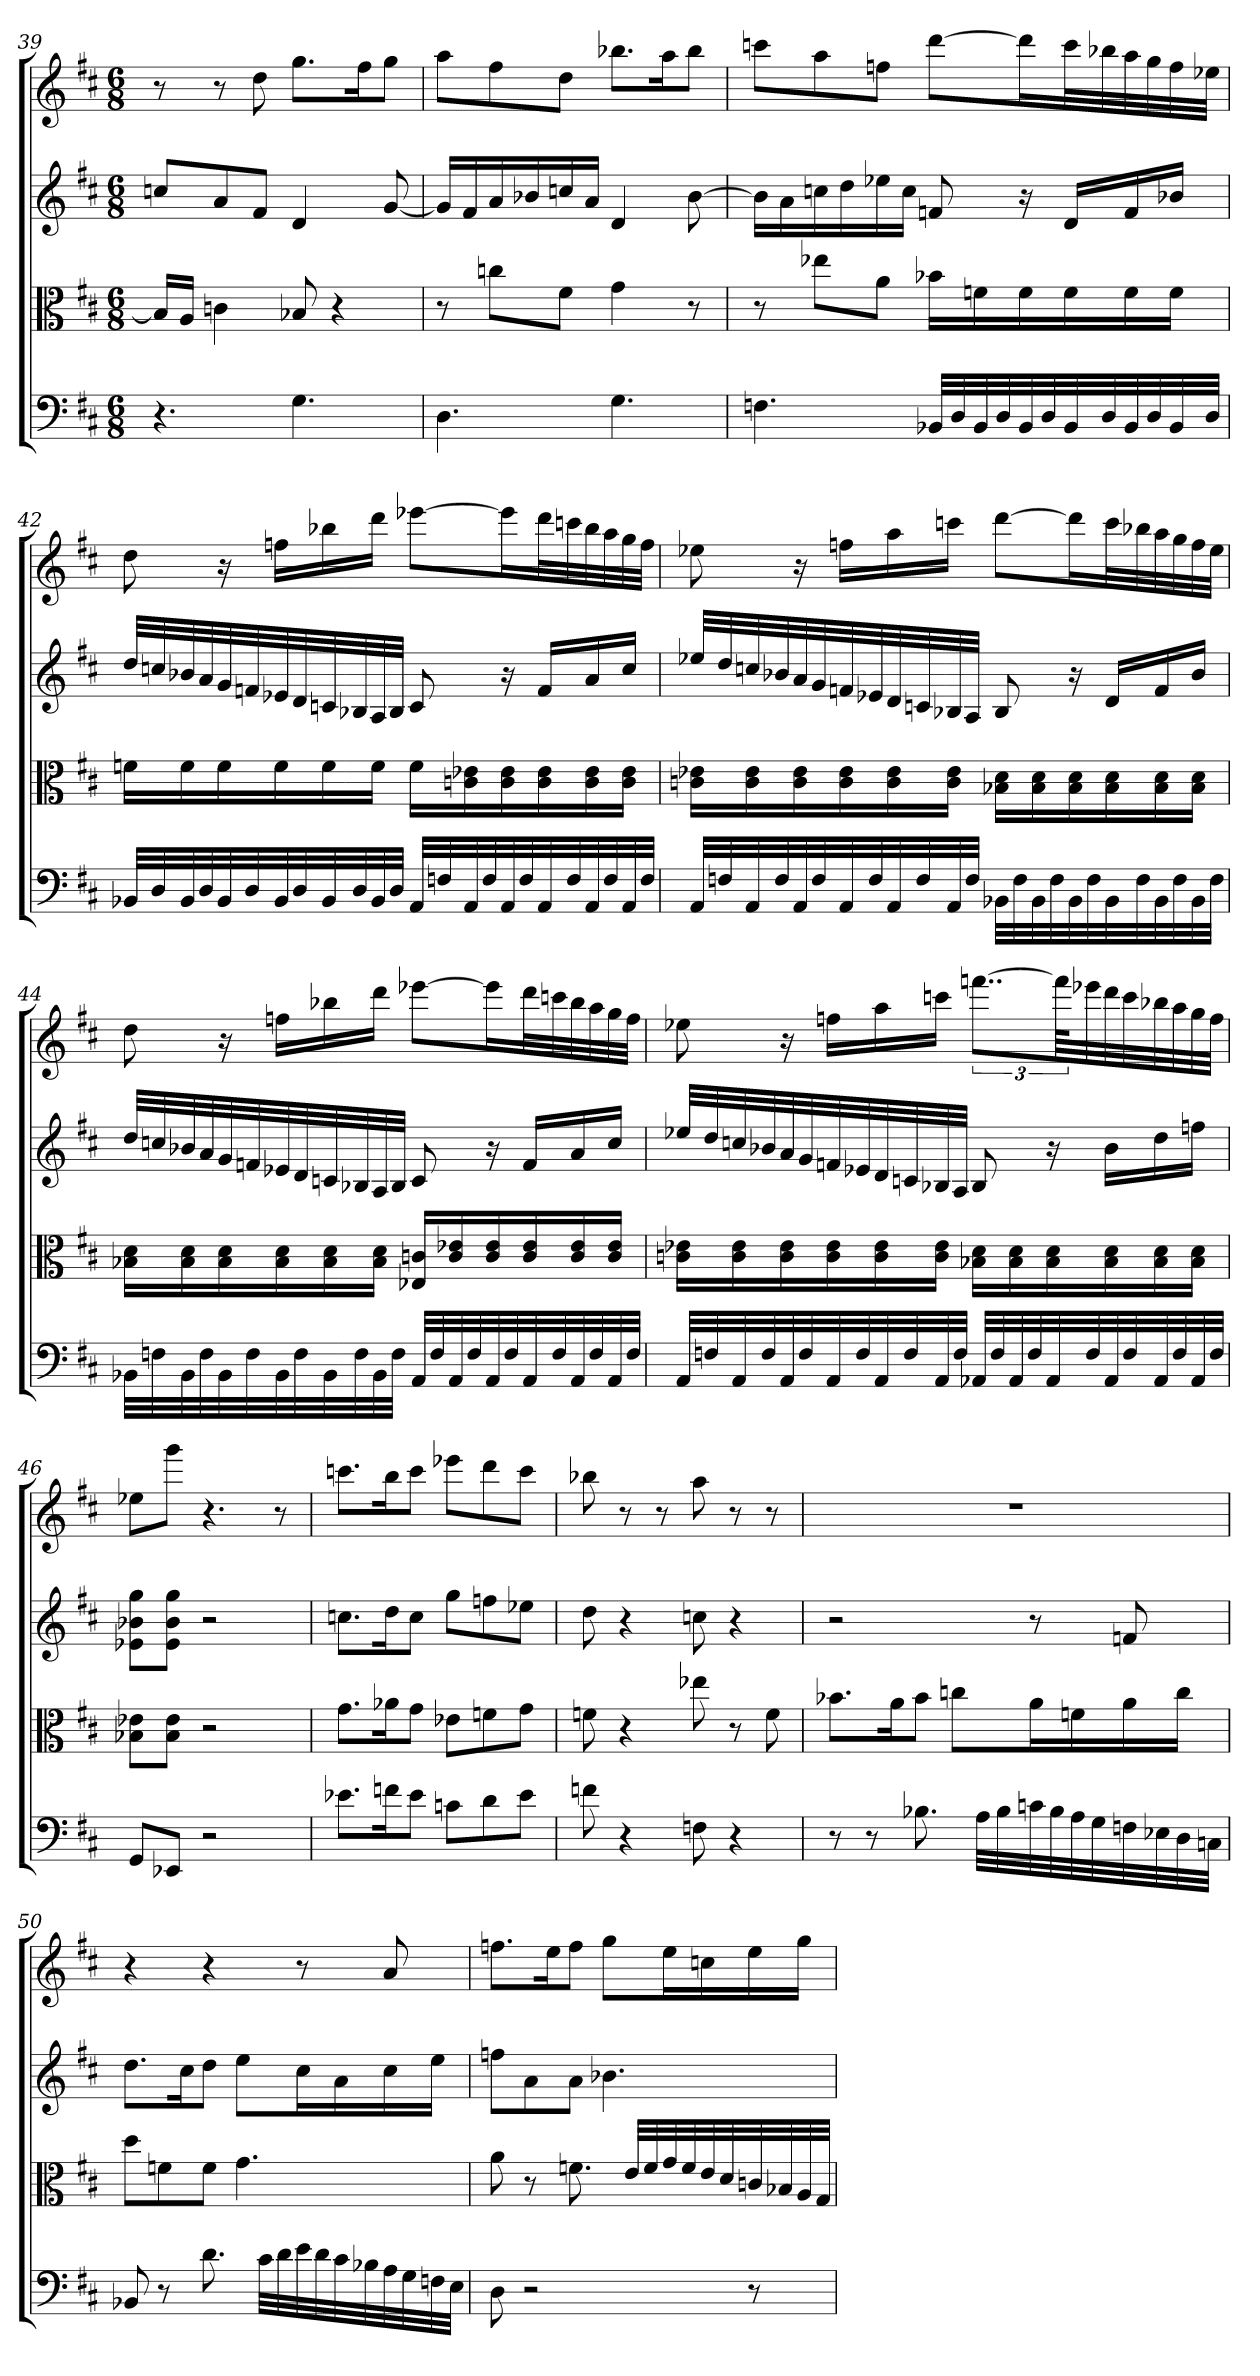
**kern	**kern	**kern	**kern
*part4	*part3	*part2	*part1
*staff4	*staff3	*staff2	*staff1
*clefF4	*clefC3	*	*
*k[f#c#]	*k[f#c#]	*k[f#c#]	*k[f#c#]
*D:	*D:	*D:	*D:
*M6/8	*M6/8	*M6/8	*M6/8
=39	=39	=39	=39
4.r	16B-/LL]	8ccnL	8r
.	16A/JJ	.	.
.	4cn	8a	8r
.	.	8f#J	8dd
4.G	8B-X	4d	8.ggL
.	4r	.	.
.	.	.	16ff#K
.	.	[8g	8ggJ
=40	=40	=40	=40
4.D	8r	16gLL]	8aaL
.	.	16f#	.
.	8ccn\L	16a	8ff#
.	.	16b-X	.
.	8f#\J	16ccn	8ddJ
.	.	16aJJ	.
4.G	4g	4d	8.bb-XL
.	.	.	16aaK
.	8r	[8b-	8bb-J
=41	=41	=41	=41
4.Fn	8r	16b-LL]	8cccnL
.	.	16a	.
.	8ee-X\L	16ccn	8aa
.	.	16dd	.
.	8a\J	16ee-X	8ffnJ
.	.	16ccJJ	.
32BB-X/LLL	16b-X\LL	8fn	[8dddL
32D/	.	.	.
32BB-/	16fn\	.	.
32D/	.	.	.
32BB-/	16f\	16r	16dddL]
32D/	.	.	.
32BB-/	16f\	16dLL	32cccL
32D/	.	.	32bb-X
32BB-/	16f\	16f	32aa
32D/	.	.	32gg
32BB-/	16f\JJ	16b-XJJ	32ff
32D/JJJ	.	.	32ee-XJJJ
=42	=42	=42	=42
32BB-X/LLL	16fn\LL	32ddLLL	8dd
32D/	.	32ccn	.
32BB-/	16f\	32b-X	.
32D/	.	32a	.
32BB-/	16f\	32g	16r
32D/	.	32fn	.
32BB-/	16f\	32e-X	16ffnLL
32D/	.	32d	.
32BB-/	16f\	32cn	16bb-X
32D/	.	32B-X	.
32BB-/	16f\JJ	32A	16dddJJ
32D/JJJ	.	32B-JJJ	.
32AA/LLL	16f\LL	8c	[8eee-XL
32Fn/	.	.	.
32AA/	16cn\ 16e-X\	.	.
32F/	.	.	.
32AA/	16c\ 16e-\	16r	16eee-L]
32F/	.	.	.
32AA/	16c\ 16e-\	16fLL	32dddL
32F/	.	.	32cccn
32AA/	16c\ 16e-\	16a	32bb-
32F/	.	.	32aa
32AA/	16c\ 16e-\JJ	16ccJJ	32gg
32F/JJJ	.	.	32ffJJJ
=43	=43	=43	=43
32AA/LLL	16cn\ 16e-X\LL	32ee-XLLL	8ee-X
32Fn/	.	32dd	.
32AA/	16c\ 16e-\	32ccn	.
32F/	.	32b-X	.
32AA/	16c\ 16e-\	32a	16r
32F/	.	32g	.
32AA/	16c\ 16e-\	32fn	16ffnLL
32F/	.	32e-X	.
32AA/	16c\ 16e-\	32d	16aa
32F/	.	32cn	.
32AA/	16c\ 16e-\JJ	32B-X	16cccnJJ
32F/JJJ	.	32AJJJ	.
32BB-X\LLL	16B-X\ 16d\LL	8B-	[8dddL
32F\	.	.	.
32BB-\	16B-\ 16d\	.	.
32F\	.	.	.
32BB-\	16B-\ 16d\	16r	16dddL]
32F\	.	.	.
32BB-\	16B-\ 16d\	16dLL	32cccL
32F\	.	.	32bb-X
32BB-\	16B-\ 16d\	16f	32aa
32F\	.	.	32gg
32BB-\	16B-\ 16d\JJ	16b-JJ	32ff
32F\JJJ	.	.	32ee-JJJ
=44	=44	=44	=44
32BB-X\LLL	16B-X\ 16d\LL	32ddLLL	8dd
32Fn\	.	32ccn	.
32BB-\	16B-\ 16d\	32b-X	.
32F\	.	32a	.
32BB-\	16B-\ 16d\	32g	16r
32F\	.	32fn	.
32BB-\	16B-\ 16d\	32e-X	16ffnLL
32F\	.	32d	.
32BB-\	16B-\ 16d\	32cn	16bb-X
32F\	.	32B-X	.
32BB-\	16B-\ 16d\JJ	32A	16dddJJ
32F\JJJ	.	32B-JJJ	.
32AA/LLL	16E-X/ 16cn/LL	8c	[8eee-XL
32F/	.	.	.
32AA/	16c/ 16e-X/	.	.
32F/	.	.	.
32AA/	16c/ 16e-/	16r	16eee-L]
32F/	.	.	.
32AA/	16c/ 16e-/	16fLL	32dddL
32F/	.	.	32cccn
32AA/	16c/ 16e-/	16a	32bb-
32F/	.	.	32aa
32AA/	16c/ 16e-/JJ	16ccJJ	32gg
32F/JJJ	.	.	32ffJJJ
=45	=45	=45	=45
32AA/LLL	16cn\ 16e-X\LL	32ee-XLLL	8ee-X
32Fn/	.	32dd	.
32AA/	16c\ 16e-\	32ccn	.
32F/	.	32b-X	.
32AA/	16c\ 16e-\	32a	16r
32F/	.	32g	.
32AA/	16c\ 16e-\	32fn	16ffnLL
32F/	.	32e-X	.
32AA/	16c\ 16e-\	32d	16aa
32F/	.	32cn	.
32AA/	16c\ 16e-\JJ	32B-X	16cccnJJ
32F/JJJ	.	32AJJJ	.
32AA-X/LLL	16B-X\ 16d\LL	8B-	[12..fffnL
32F/	.	.	.
32AA-/	16B-\ 16d\	.	.
32F/	.	.	.
32AA-/	16B-\ 16d\	16r	.
.	.	.	96fffKLL]
32F/	.	.	32eee-X
32AA-/	16B-\ 16d\	16b-LL	32ddd
32F/	.	.	32ccc
32AA-/	16B-\ 16d\	16dd	32bb-X
32F/	.	.	32aa
32AA-/	16B-\ 16d\JJ	16ffnJJ	32gg
32F/JJJ	.	.	32ffJJJ
=46	=46	=46	=46
8GG/L	8B-X\ 8e-X\L	8e-X 8b-X 8ggL	8ee-XL
8EE-X/J	8B-\ 8e-\J	8e- 8b- 8ggJ	8gggJ
2r	2r	2r	4.r
.	.	.	8r
=47	=47	=47	=47
8.e-X\L	8.g\L	8.ccnL	8.cccnL
16fn\K	16a-X\K	16ddK	16bbK
8e-\J	8g\J	8ccJ	8cccJ
8cn\L	8e-X\L	8ggL	8eee-XL
8d\	8fn\	8ffn	8ddd
8e-\J	8g\J	8ee-XJ	8cccJ
=48	=48	=48	=48
8fn	8fn	8dd	8bb-X
4r	4r	4r	8r
.	.	.	8r
8Fn	8ee-X	8ccn	8aa
4r	8r	4r	8r
.	8f	.	8r
=49	=49	=49	=49
8r	8.b-X\L	2r	2.r
8r	.	.	.
.	16a\K	.	.
8.B-X	8b-\J	.	.
.	8ccn\L	.	.
32A\LLL	.	.	.
32B-\	.	.	.
32cn\	16a\L	8r	.
32B-\	.	.	.
32A\	16fn\	.	.
32G\	.	.	.
32Fn\	16a\	8fn	.
32E-X\	.	.	.
32D\	16cc\JJ	.	.
32Cn\JJJ	.	.	.
=50	=50	=50	=50
8BB-X	8dd\L	8.ddL	4r
8r	8fn\	.	.
.	.	16cc#K	.
8.d	8f\J	8ddJ	4r
.	4.g	8eeL	.
32c#\LLL	.	.	.
32d\	.	.	.
32e\	.	16cc#L	8r
32d\	.	.	.
32c#\	.	16a	.
32B-X\	.	.	.
32A\	.	16cc#	8a
32G\	.	.	.
32Fn\	.	16eeJJ	.
32E\JJJ	.	.	.
=51	=51	=51	=51
8D	8a	8ffnL	8.ffnL
2r	8r	8a	.
.	.	.	16eeK
.	8.fn	8aJ	8ffJ
.	.	4.b-X	8ggL
.	32e/LLL	.	.
.	32f/	.	.
.	32g/	.	16eeL
.	32f/	.	.
.	32e/	.	16ccn
.	32d/	.	.
8r	32cn/	.	16ee
.	32B-X/	.	.
.	32A/	.	16ggJJ
.	32G/JJJ	.	.
=	=	=	=
*-	*-	*-	*-
